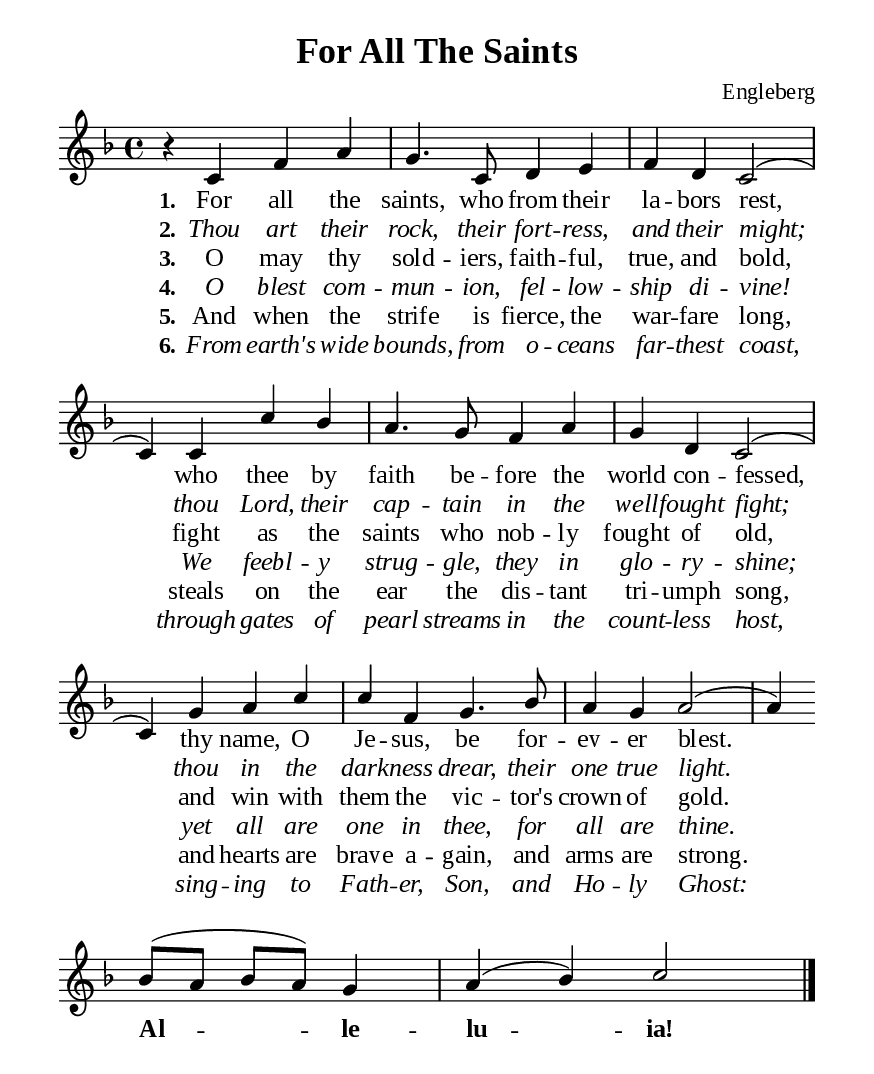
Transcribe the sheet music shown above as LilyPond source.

\version "2.18.2"

\header {
  title = "For All The Saints"
  composer = "Engleberg"
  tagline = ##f
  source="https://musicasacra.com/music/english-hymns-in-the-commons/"
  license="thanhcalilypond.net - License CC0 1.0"
}

global= {
  \key f \major
  \time 4/4
  \override Score.BarNumber.break-visibility = ##(#f #f #f)
}

\paper {
  #(set-paper-size "a5")
  top-margin = 10\mm
  bottom-margin = 5\mm
  left-margin = 10\mm
  right-margin = 10\mm
  indent = #0
  #(define fonts
	 (make-pango-font-tree "Liberation Serif"
	 		       "Liberation Serif"
			       "Liberation Serif"
			       (/ 20 20)))
  system-system-spacing = #'((basic-distance . 3) (padding . 3))
}

printItalic = \with {
  \override LyricText.font-shape = #'italic
}

printBold = {
  \override Lyrics.LyricText.font-series = #'bold
}

% Verse music
musicVerseSoprano = \relative c' {
  r4 c f a |
  g4. c,8 d4 e |
  f d c2 (c4) c c' bes |
  a4. g8 f4 a |
  g d c2 ( |
  c4) g' a c |
  c f, g4. bes8 |
  a4 g a2 ( |
  a4) \bar "" \break
  bes8 (a bes a) g4 |
  a (bes) c2 \bar "|."
}

% Verse lyrics
verseOne = \lyricmode {
  \set stanza = #"1."
  For all the saints, who from their la -- bors rest,
  who thee by faith be -- fore the world con -- fessed,
  thy name, O Je -- sus, be for -- ev -- er blest.
  
  \printBold
  
  Al -- le -- lu -- ia!
}

verseTwo = \lyricmode {
  \set stanza = #"2."
  Thou art their rock, their fort -- ress, and their might;
  thou Lord, their cap -- tain in the well -- fought fight;
  thou in the dark -- ness drear, their one true light.
}

verseThree = \lyricmode {
  \set stanza = #"3."
  O may thy sold -- iers, faith -- ful, true, and bold,
  fight as the saints who nob -- ly fought of old,
  and win with them the vic -- tor's crown of gold.
}

verseFour = \lyricmode {
  \set stanza = #"4."
  O blest com -- mun -- ion, fel -- low -- ship di -- vine!
  We feebl -- y strug -- gle, they in glo -- ry -- shine;
  yet all are one in thee, for all are thine.
}

verseFive = \lyricmode {
  \set stanza = #"5."
  And when the strife is fierce, the war -- fare long,
  steals on the ear the dis -- tant tri -- umph song,
  and hearts are brave a -- gain, and arms are strong.
}

verseSix = \lyricmode {
  \set stanza = #"6."
  From earth's wide bounds, from o -- ceans far -- thest coast,
  through gates of pearl streams in the count -- less host,
  sing -- ing to Fath -- er, Son, and Ho -- ly Ghost:
}

% Layout
\score {
    \new ChoirStaff <<
      \new Staff <<
        \clef "treble"
        \new Voice = "sopranos" { \global \stemUp \slurUp \musicVerseSoprano }
      >>
      \new Lyrics \lyricsto sopranos \verseOne
      \new Lyrics \printItalic \lyricsto sopranos \verseTwo
      \new Lyrics \lyricsto sopranos \verseThree
      \new Lyrics \printItalic \lyricsto sopranos \verseFour
      \new Lyrics \lyricsto sopranos \verseFive
      \new Lyrics \printItalic \lyricsto sopranos \verseSix
    >>
}
